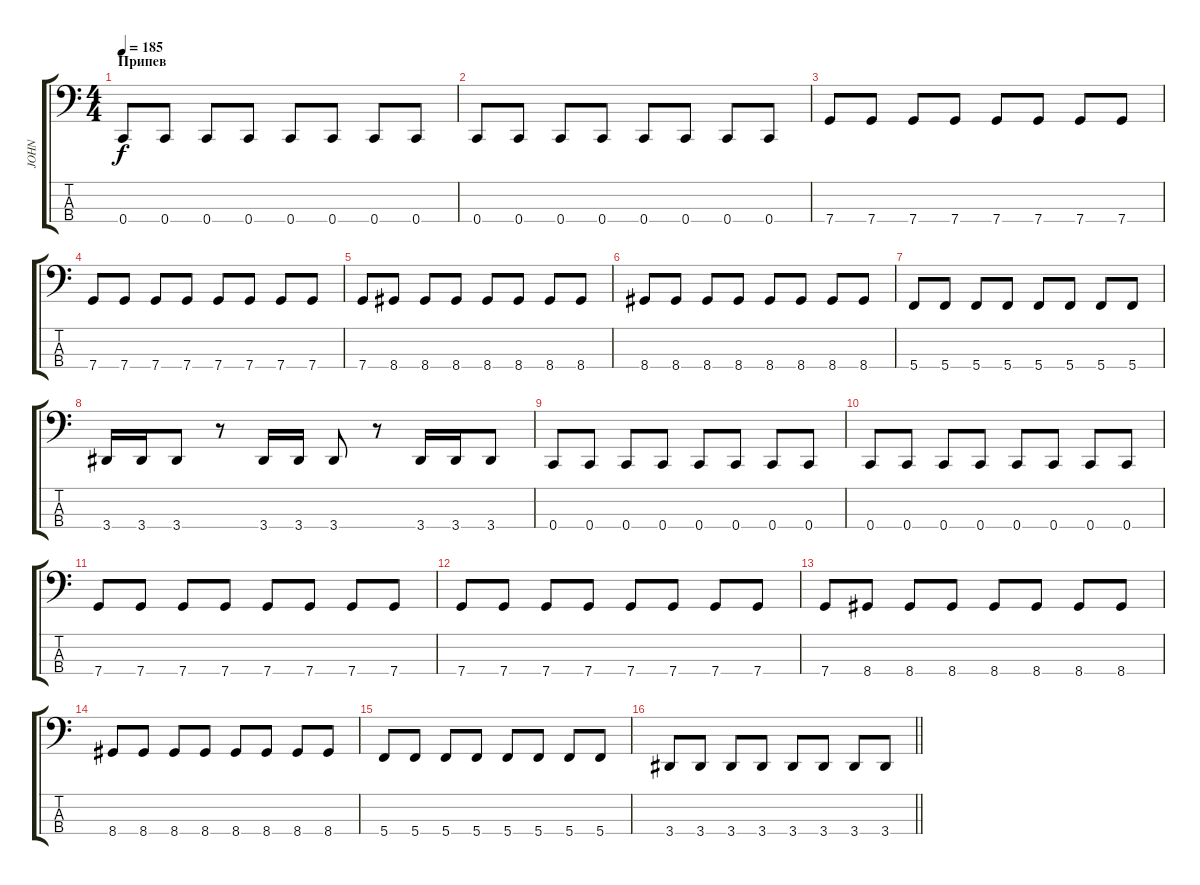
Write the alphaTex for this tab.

\track ("JOHN" "JOHN") {instrument electricbassfinger}
\staff {score tabs}
\tuning (F2 C2 G1 C1) {hide}
\ts (4 4)
\section ("" "Припев")
\tempo 185
\clef f4
\ks c
0.4.8{dy f} 0.4.8 0.4.8 0.4.8 0.4.8 0.4.8 0.4.8 0.4.8 |
0.4.8 0.4.8 0.4.8 0.4.8 0.4.8 0.4.8 0.4.8 0.4.8 |
7.4.8 7.4.8 7.4.8 7.4.8 7.4.8 7.4.8 7.4.8 7.4.8 |
7.4.8 7.4.8 7.4.8 7.4.8 7.4.8 7.4.8 7.4.8 7.4.8 |
7.4.8 8.4.8 8.4.8 8.4.8 8.4.8 8.4.8 8.4.8 8.4.8 |
8.4.8 8.4.8 8.4.8 8.4.8 8.4.8 8.4.8 8.4.8 8.4.8 |
5.4.8 5.4.8 5.4.8 5.4.8 5.4.8 5.4.8 5.4.8 5.4.8 |
3.4.16 3.4.16 3.4.8 r.8 3.4.16 3.4.16 3.4.8 r.8 3.4.16 3.4.16 3.4.8 |
0.4.8 0.4.8 0.4.8 0.4.8 0.4.8 0.4.8 0.4.8 0.4.8 |
0.4.8 0.4.8 0.4.8 0.4.8 0.4.8 0.4.8 0.4.8 0.4.8 |
7.4.8 7.4.8 7.4.8 7.4.8 7.4.8 7.4.8 7.4.8 7.4.8 |
7.4.8 7.4.8 7.4.8 7.4.8 7.4.8 7.4.8 7.4.8 7.4.8 |
7.4.8 8.4.8 8.4.8 8.4.8 8.4.8 8.4.8 8.4.8 8.4.8 |
8.4.8 8.4.8 8.4.8 8.4.8 8.4.8 8.4.8 8.4.8 8.4.8 |
5.4.8 5.4.8 5.4.8 5.4.8 5.4.8 5.4.8 5.4.8 5.4.8 |
\barLineRight lightlight
3.4.8 3.4.8 3.4.8 3.4.8 3.4.8 3.4.8 3.4.8 3.4.8
